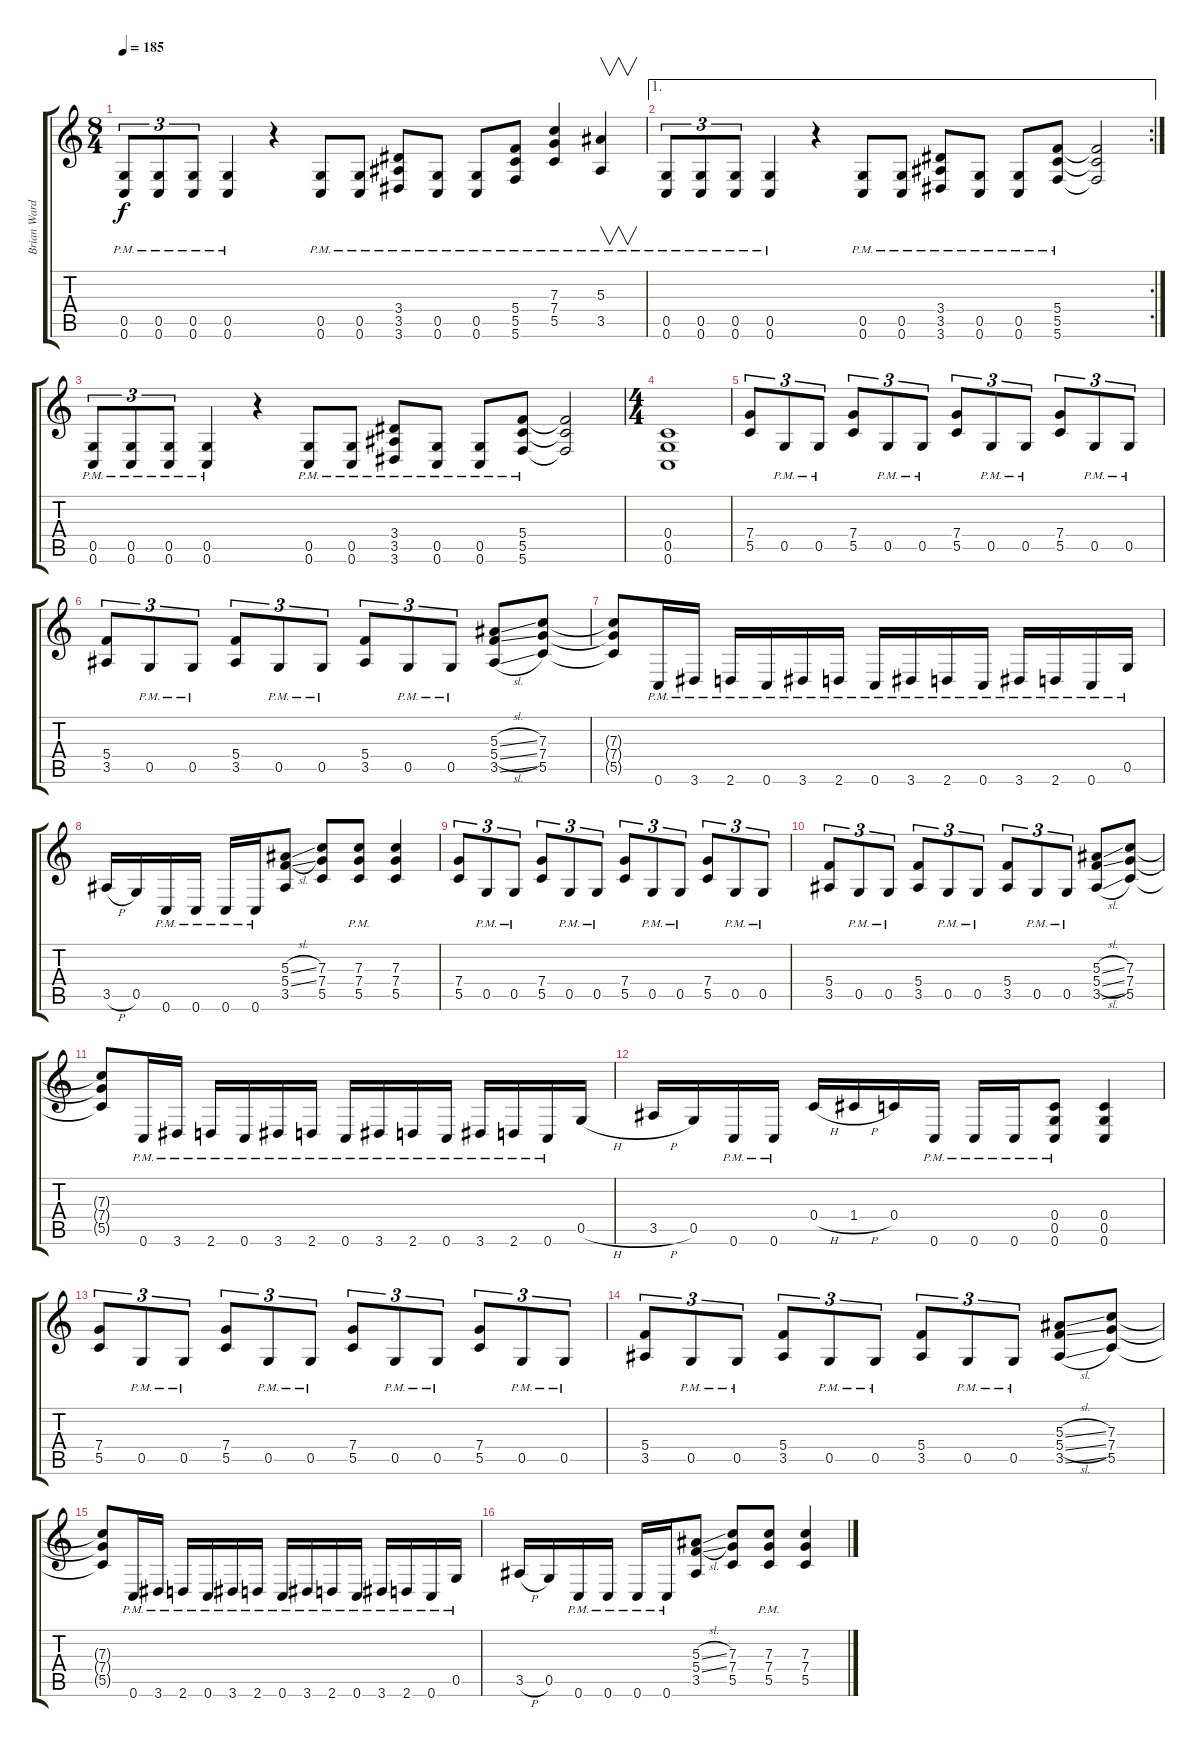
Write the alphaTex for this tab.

\track ("Brian Ward" "Brian Ward") {instrument distortionguitar}
\staff {score tabs}
\tuning (D4 A3 F3 C3 G2 C2) {hide}
\ts (8 4)
\tempo 185
\clef g2
\ks c
(0.5{pm} 0.6{pm}).8{tu (3 2) dy f} (0.5{pm} 0.6{pm}).8{tu (3 2)} (0.5{pm} 0.6{pm}).8{tu (3 2)} (0.5{pm} 0.6{pm}).4 r.4 (0.5{pm} 0.6{pm}).8 (0.5{pm} 0.6{pm}).8 (3.4{pm} 3.5 3.6).8 (0.5{pm} 0.6).8 (0.5{pm} 0.6).8 (5.4{pm} 5.5 5.6).8 (7.3 7.4 5.5{pm}).4 (5.3 3.5{pm}).4{v} |
\ae 1
\rc 2
(0.5{pm} 0.6{pm}).8{tu (3 2)} (0.5{pm} 0.6{pm}).8{tu (3 2)} (0.5{pm} 0.6{pm}).8{tu (3 2)} (0.5{pm} 0.6{pm}).4 r.4 (0.5{pm} 0.6{pm}).8 (0.5{pm} 0.6{pm}).8 (3.4{pm} 3.5 3.6).8 (0.5{pm} 0.6).8 (0.5{pm} 0.6).8 (5.4{pm} 5.5 5.6).8 (5.4{t} 5.5{t} 5.6{t}).2 |
(0.5{pm} 0.6{pm}).8{tu (3 2)} (0.5{pm} 0.6{pm}).8{tu (3 2)} (0.5{pm} 0.6{pm}).8{tu (3 2)} (0.5{pm} 0.6{pm}).4 r.4 (0.5{pm} 0.6{pm}).8 (0.5{pm} 0.6{pm}).8 (3.4{pm} 3.5 3.6).8 (0.5{pm} 0.6).8 (0.5{pm} 0.6).8 (5.4{pm} 5.5 5.6).8 (5.4{t} 5.5{t} 5.6{t}).2 |
\ts (4 4)
(0.4 0.5 0.6).1 |
(7.4 5.5).8{tu (3 2)} 0.5{pm}.8{tu (3 2)} 0.5{pm}.8{tu (3 2)} (7.4 5.5).8{tu (3 2)} 0.5{pm}.8{tu (3 2)} 0.5{pm}.8{tu (3 2)} (7.4 5.5).8{tu (3 2)} 0.5{pm}.8{tu (3 2)} 0.5{pm}.8{tu (3 2)} (7.4 5.5).8{tu (3 2)} 0.5{pm}.8{tu (3 2)} 0.5{pm}.8{tu (3 2)} |
(5.4 3.5).8{tu (3 2)} 0.5{pm}.8{tu (3 2)} 0.5{pm}.8{tu (3 2)} (5.4 3.5).8{tu (3 2)} 0.5{pm}.8{tu (3 2)} 0.5{pm}.8{tu (3 2)} (5.4 3.5).8{tu (3 2)} 0.5{pm}.8{tu (3 2)} 0.5{pm}.8{tu (3 2)} (5.3{sl} 5.4{sl} 3.5{sl}).8 (7.3 7.4 5.5).8 |
(7.3{t} 7.4{t} 5.5{t}).8 0.6{pm}.16 3.6{pm}.16 2.6{pm}.16 0.6{pm}.16 3.6{pm}.16 2.6{pm}.16 0.6{pm}.16 3.6{pm}.16 2.6{pm}.16 0.6{pm}.16 3.6{pm}.16 2.6{pm}.16 0.6{pm}.16 0.5{pm}.16 |
3.5{h}.16 0.5.16 0.6{pm}.16 0.6{pm}.16 0.6{pm}.16 0.6{pm}.16 (5.3{sl} 5.4{sl} 3.5).8 (7.3 7.4 5.5).8 (7.3 7.4 5.5{pm}).8 (7.3 7.4 5.5).4 |
(7.4 5.5).8{tu (3 2)} 0.5{pm}.8{tu (3 2)} 0.5{pm}.8{tu (3 2)} (7.4 5.5).8{tu (3 2)} 0.5{pm}.8{tu (3 2)} 0.5{pm}.8{tu (3 2)} (7.4 5.5).8{tu (3 2)} 0.5{pm}.8{tu (3 2)} 0.5{pm}.8{tu (3 2)} (7.4 5.5).8{tu (3 2)} 0.5{pm}.8{tu (3 2)} 0.5{pm}.8{tu (3 2)} |
(5.4 3.5).8{tu (3 2)} 0.5{pm}.8{tu (3 2)} 0.5{pm}.8{tu (3 2)} (5.4 3.5).8{tu (3 2)} 0.5{pm}.8{tu (3 2)} 0.5{pm}.8{tu (3 2)} (5.4 3.5).8{tu (3 2)} 0.5{pm}.8{tu (3 2)} 0.5{pm}.8{tu (3 2)} (5.3{sl} 5.4{sl} 3.5{sl}).8 (7.3 7.4 5.5).8 |
(7.3{t} 7.4{t} 5.5{t}).8 0.6{pm}.16 3.6{pm}.16 2.6{pm}.16 0.6{pm}.16 3.6{pm}.16 2.6{pm}.16 0.6{pm}.16 3.6{pm}.16 2.6{pm}.16 0.6{pm}.16 3.6{pm}.16 2.6{pm}.16 0.6{pm}.16 0.5{h}.16 |
3.5{h}.16 0.5.16 0.6{pm}.16 0.6{pm}.16 0.4{h}.16 1.4{h}.16 0.4.16 0.6{pm}.16 0.6{pm}.16 0.6{pm}.16 (0.4 0.5 0.6{pm}).8 (0.4 0.5 0.6).4 |
(7.4 5.5).8{tu (3 2)} 0.5{pm}.8{tu (3 2)} 0.5{pm}.8{tu (3 2)} (7.4 5.5).8{tu (3 2)} 0.5{pm}.8{tu (3 2)} 0.5{pm}.8{tu (3 2)} (7.4 5.5).8{tu (3 2)} 0.5{pm}.8{tu (3 2)} 0.5{pm}.8{tu (3 2)} (7.4 5.5).8{tu (3 2)} 0.5{pm}.8{tu (3 2)} 0.5{pm}.8{tu (3 2)} |
(5.4 3.5).8{tu (3 2)} 0.5{pm}.8{tu (3 2)} 0.5{pm}.8{tu (3 2)} (5.4 3.5).8{tu (3 2)} 0.5{pm}.8{tu (3 2)} 0.5{pm}.8{tu (3 2)} (5.4 3.5).8{tu (3 2)} 0.5{pm}.8{tu (3 2)} 0.5{pm}.8{tu (3 2)} (5.3{sl} 5.4{sl} 3.5{sl}).8 (7.3 7.4 5.5).8 |
(7.3{t} 7.4{t} 5.5{t}).8 0.6{pm}.16 3.6{pm}.16 2.6{pm}.16 0.6{pm}.16 3.6{pm}.16 2.6{pm}.16 0.6{pm}.16 3.6{pm}.16 2.6{pm}.16 0.6{pm}.16 3.6{pm}.16 2.6{pm}.16 0.6{pm}.16 0.5{pm}.16 |
3.5{h}.16 0.5.16 0.6{pm}.16 0.6{pm}.16 0.6{pm}.16 0.6{pm}.16 (5.3{sl} 5.4{sl} 3.5).8 (7.3 7.4 5.5).8 (7.3 7.4 5.5{pm}).8 (7.3 7.4 5.5).4
